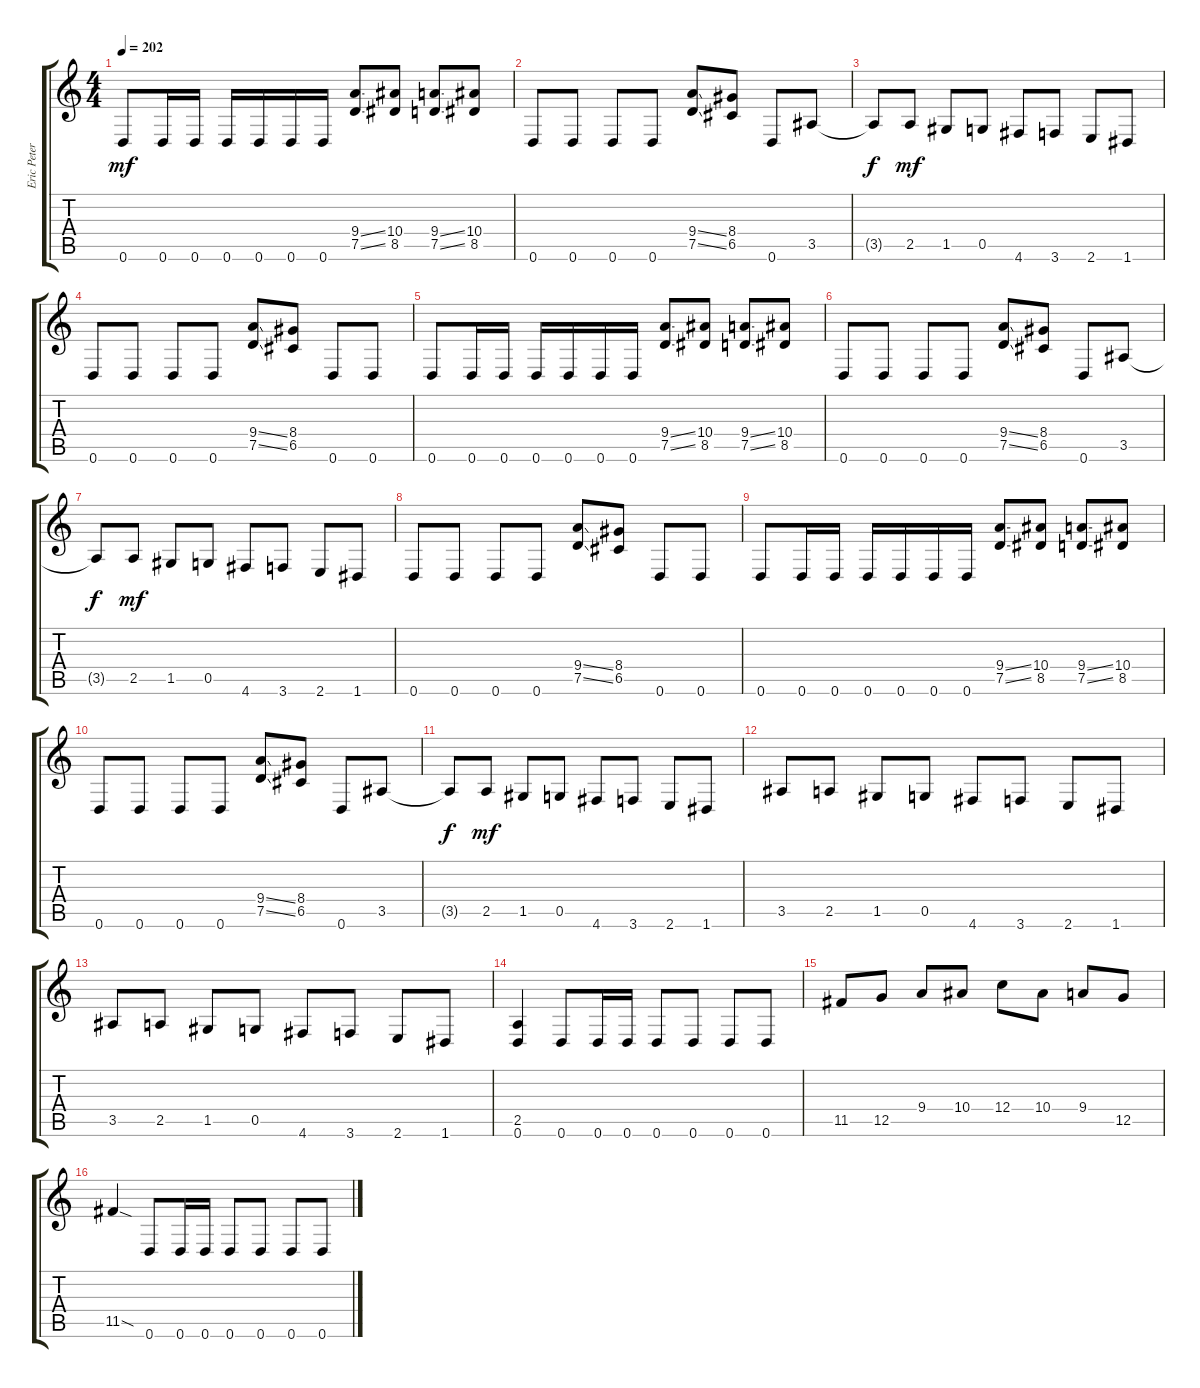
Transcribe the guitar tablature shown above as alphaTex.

\track ("Eric Peterson" "Eric Peter") {instrument distortionguitar}
\staff {score tabs}
\tuning (D4 A3 F3 C3 G2 D2) {hide}
\ts (4 4)
\tempo 202
\clef g2
\ks c
0.6.8{dy mf} 0.6.16 0.6.16 0.6.16 0.6.16 0.6.16 0.6.16 (9.4{ss} 7.5{ss}).8 (10.4 8.5).8 (9.4{ss} 7.5{ss}).8 (10.4 8.5).8 |
0.6.8 0.6.8 0.6.8 0.6.8 (9.4{ss} 7.5{ss}).8 (8.4 6.5).8 0.6.8 3.5.8 |
3.5{t}.8{dy f} 2.5.8{dy mf} 1.5.8 0.5.8 4.6.8 3.6.8 2.6.8 1.6.8 |
0.6.8 0.6.8 0.6.8 0.6.8 (9.4{ss} 7.5{ss}).8 (8.4 6.5).8 0.6.8 0.6.8 |
0.6.8 0.6.16 0.6.16 0.6.16 0.6.16 0.6.16 0.6.16 (9.4{ss} 7.5{ss}).8 (10.4 8.5).8 (9.4{ss} 7.5{ss}).8 (10.4 8.5).8 |
0.6.8 0.6.8 0.6.8 0.6.8 (9.4{ss} 7.5{ss}).8 (8.4 6.5).8 0.6.8 3.5.8 |
3.5{t}.8{dy f} 2.5.8{dy mf} 1.5.8 0.5.8 4.6.8 3.6.8 2.6.8 1.6.8 |
0.6.8 0.6.8 0.6.8 0.6.8 (9.4{ss} 7.5{ss}).8 (8.4 6.5).8 0.6.8 0.6.8 |
0.6.8 0.6.16 0.6.16 0.6.16 0.6.16 0.6.16 0.6.16 (9.4{ss} 7.5{ss}).8 (10.4 8.5).8 (9.4{ss} 7.5{ss}).8 (10.4 8.5).8 |
0.6.8 0.6.8 0.6.8 0.6.8 (9.4{ss} 7.5{ss}).8 (8.4 6.5).8 0.6.8 3.5.8 |
3.5{t}.8{dy f} 2.5.8{dy mf} 1.5.8 0.5.8 4.6.8 3.6.8 2.6.8 1.6.8 |
3.5.8 2.5.8 1.5.8 0.5.8 4.6.8 3.6.8 2.6.8 1.6.8 |
3.5.8 2.5.8 1.5.8 0.5.8 4.6.8 3.6.8 2.6.8 1.6.8 |
(2.5 0.6).4 0.6.8 0.6.16 0.6.16 0.6.8 0.6.8 0.6.8 0.6.8 |
11.5.8 12.5.8 9.4.8 10.4.8 12.4.8 10.4.8 9.4.8 12.5.8 |
11.5{sod}.4 0.6.8 0.6.16 0.6.16 0.6.8 0.6.8 0.6.8 0.6.8
